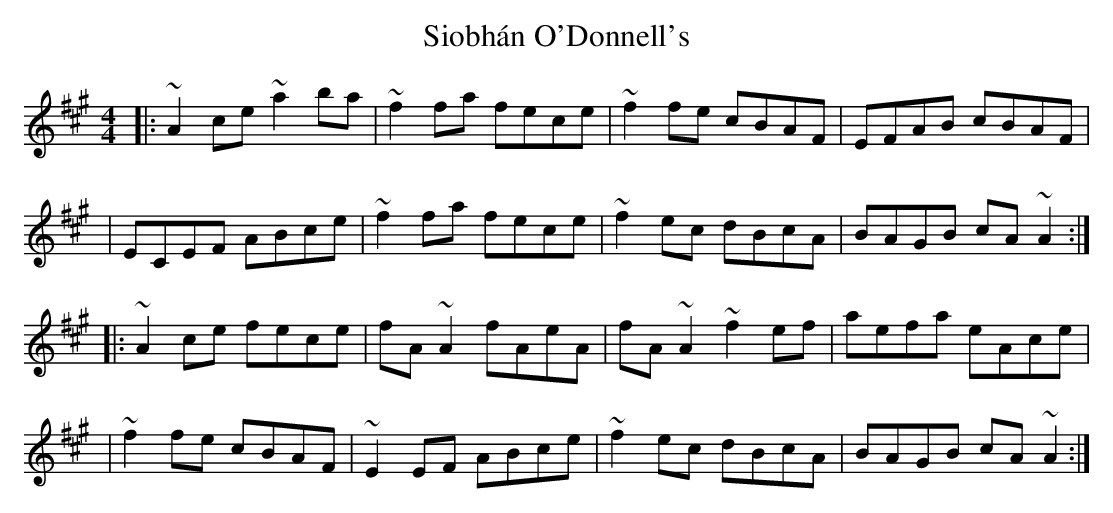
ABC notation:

X:1
T:Siobhán O'Donnell's
M:4/4
L:1/8
K:A
|:~A2ce ~a2ba|~f2fa fece|~f2fe cBAF|EFAB cBAF|
|ECEF ABce|~f2fa fece|~f2ec dBcA|BAGB cA~A2:|
|:~A2ce fece|fA~A2 fAeA|fA~A2 ~f2ef|aefa eAce|
|~f2fe cBAF|~E2EF ABce|~f2ec dBcA|BAGB cA~A2:|
